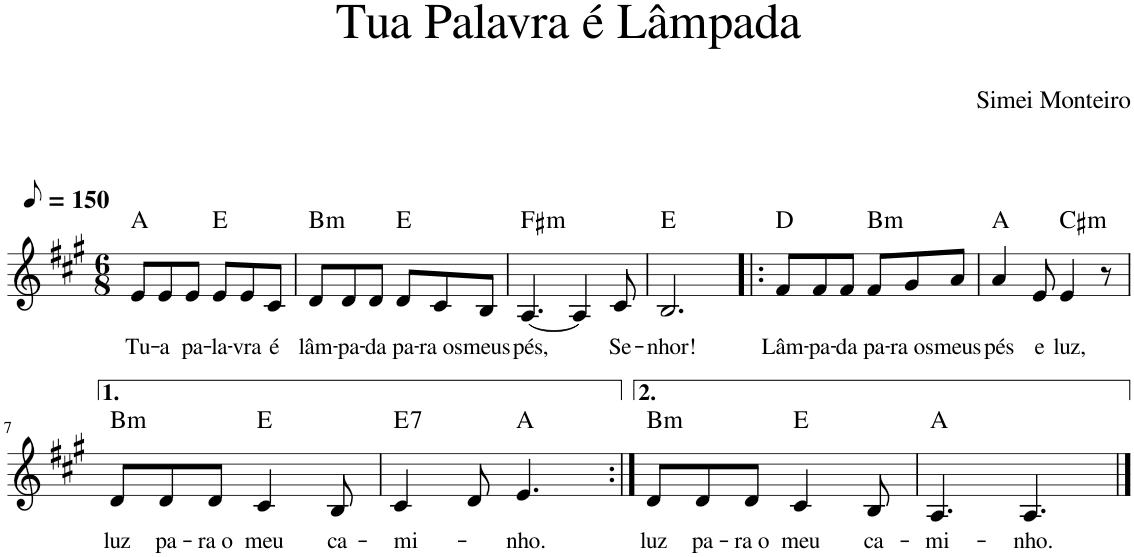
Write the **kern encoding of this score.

**kern	**text	**harte
*part1	*part1	*part1
*staff1	*staff1	*
*I"Voz	*	*
*I'Vo.	*	*
*clefG2	*	*
*k[f#c#g#]	*	*
*M6/8	*	*
*MM75	*	*
=1	=1	=1
!	!LO:LY:b	!
8e/L	Tu-	A:maj
!	!LO:LY:b	!
8e/	-a	.
!	!LO:LY:b	!
8e/J	pa-	.
!	!LO:LY:b	!
8e/L	-la-	E:maj
!	!LO:LY:b	!
8e/	-vra	.
!	!LO:LY:b	!
8c#/J	é	.
=2	=2	=2
!	!LO:LY:b	!LO:H:kt=m
8d/L	lâm-	B:min
!	!LO:LY:b	!
8d/	-pa-	.
!	!LO:LY:b	!
8d/J	-da	.
!	!LO:LY:b	!
8d/L	pa-	E:maj
!	!LO:LY:b	!
8c#/	-ra os	.
!	!LO:LY:b	!
8B/J	meus	.
=3	=3	=3
!	!LO:LY:b	!LO:H:kt=m
[4.A/	pés,	F#:min
4A/]	.	.
!	!LO:LY:b	!
8c#/	Se-	.
=4	=4	=4
!	!LO:LY:b	!
2.B/	-nhor!	E:maj
=5!|:	=5!|:	=5!|:
!	!LO:LY:b	!
8f#/L	Lâm-	D:maj
!	!LO:LY:b	!
8f#/	-pa-	.
!	!LO:LY:b	!
8f#/J	-da	.
!	!LO:LY:b	!LO:H:kt=m
8f#/L	pa-	B:min
!	!LO:LY:b	!
8g#/	-ra os	.
!	!LO:LY:b	!
8a/J	meus	.
=6	=6	=6
!	!LO:LY:b	!
4a/	pés	A:maj
!	!LO:LY:b	!
8e/	e	.
!	!LO:LY:b	!LO:H:kt=m
4e/	luz,	C#:min
8r	.	.
!!LO:LB:g=z
=7	=7	=7
!	!LO:LY:b	!LO:H:kt=m
8d/L	luz	B:min
!	!LO:LY:b	!
8d/	pa-	.
!	!LO:LY:b	!
8d/J	-ra o	.
!	!LO:LY:b	!
4c#/	meu	E:maj
!	!LO:LY:b	!
8B/	ca-	.
=8	=8	=8
!	!LO:LY:b	!LO:H:kt=7
4c#/	-mi-	E:7
8d/	.	.
!	!LO:LY:b	!
4.e/	-nho.	A:maj
=9:|!	=9:|!	=9:|!
!	!LO:LY:b	!LO:H:kt=m
8d/L	luz	B:min
!	!LO:LY:b	!
8d/	pa-	.
!	!LO:LY:b	!
8d/J	-ra o	.
!	!LO:LY:b	!
4c#/	meu	E:maj
!	!LO:LY:b	!
8B/	ca-	.
=10	=10	=10
!	!LO:LY:b	!
4.A/	-mi-	A:maj
!	!LO:LY:b	!
4.A/	-nho.	.
==	==	==
*-	*-	*-
